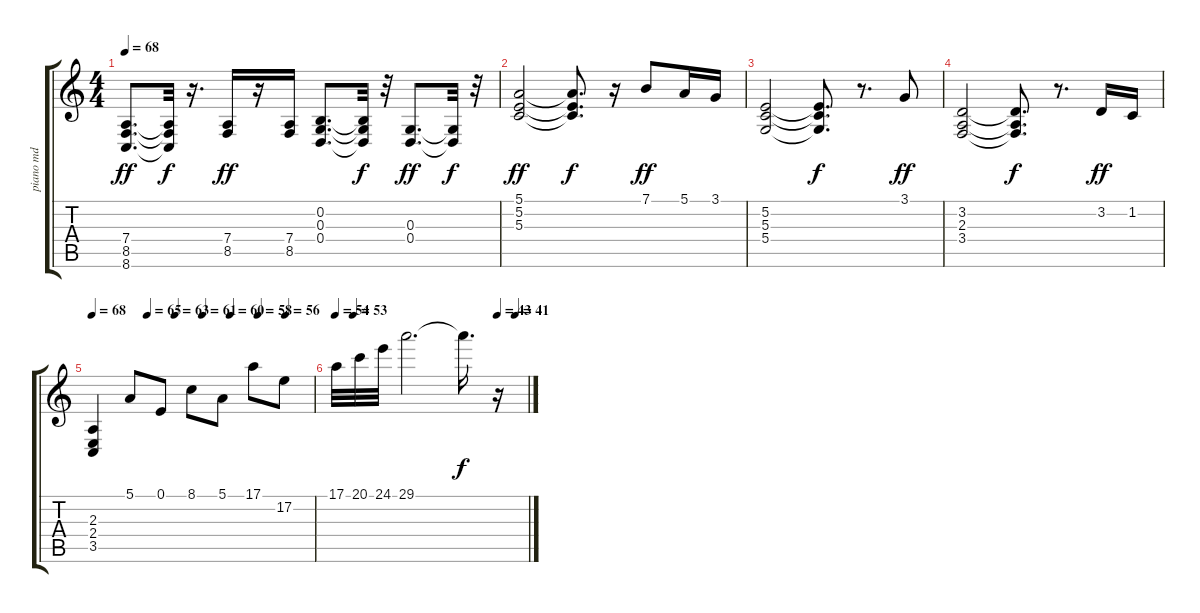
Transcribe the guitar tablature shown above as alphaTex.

\track ("piano md" "piano md") {instrument acousticgrandpiano}
\staff {score tabs}
\tuning (E4 B3 G3 D3 A2 E2) {hide}
\ts (4 4)
\tempo 68
\clef g2
\ks c
(7.4 8.5 8.6).8{d dy ff} (7.4{t} 8.5{t} 8.6{t}).32{dy f} r.16{d} (7.4 8.5).16{dy ff} r.16 (7.4 8.5).16 (0.2 0.3 0.4).8{d} (0.2{t} 0.3{t} 0.4{t}).32{dy f} r.32 (0.3 0.4).8{d dy ff} (0.3{t} 0.4{t}).32{dy f} r.32 |
(5.1 5.2 5.3).2{dy ff} (5.1{t} 5.2{t} 5.3{t}).8{d dy f} r.16 7.1.8{dy ff} 5.1.16 3.1.16 |
(5.2 5.3 5.4).2 (5.2{t} 5.3{t} 5.4{t}).8{d dy f} r.8{d} 3.1.8{dy ff} |
(3.2 2.3 3.4).2 (3.2{t} 2.3{t} 3.4{t}).8{d dy f} r.8{d} 3.2.16{dy ff} 1.2.16 |
\tempo 68
\tempo (65 0.25)
\tempo (63 0.375)
\tempo (61 0.5)
\tempo (60 0.625)
\tempo (58 0.75)
\tempo (56 0.875)
(2.3 2.4 3.5).4 5.1.8 0.1.8 8.1.8 5.1.8 17.1.8 17.2.8 |
\tempo 54
\tempo (53 0.09375)
\tempo (43 0.84375)
\tempo (41 0.9375)
17.1.32 20.1.32 24.1.32 29.1.2{d} 29.1{t}.16{d dy f} r.16
